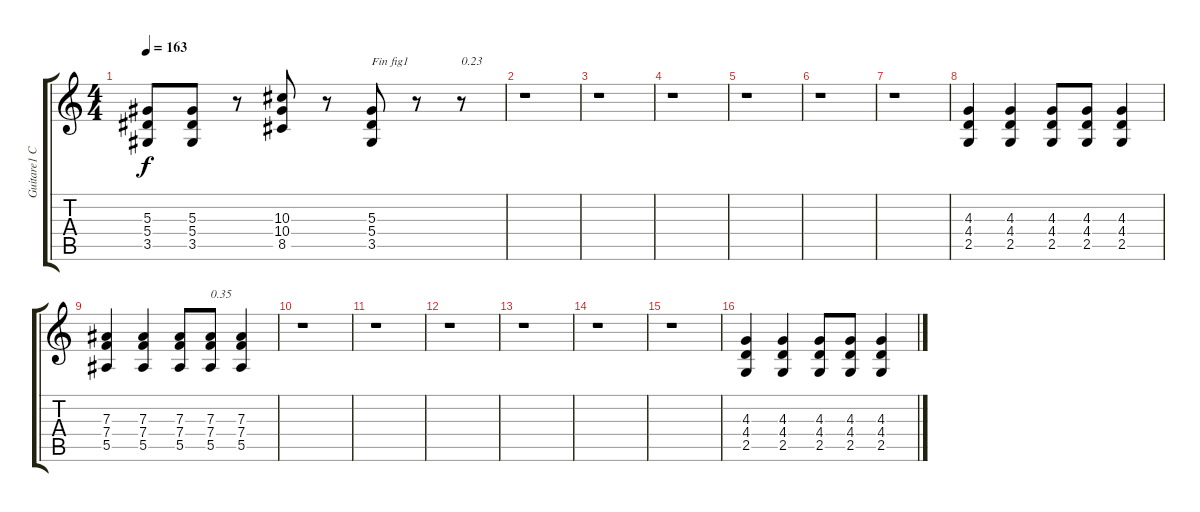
\track ("Guitare1 C" "Guitare1 C") {instrument overdrivenguitar}
\staff {score tabs}
\tuning (C4 G3 Eb3 Bb2 F2 C2) {hide}
\ts (4 4)
\tempo 163
\clef g2
\ks c
(5.3 5.4 3.5).8{dy f} (5.3 5.4 3.5).8 r.8 (10.3 10.4 8.5).8 r.8 (5.3 5.4 3.5).8{txt "Fin fig1"} r.8 r.8{txt "0.23"} |
r.1 |
r.1 |
r.1 |
r.1 |
r.1 |
r.1 |
(4.3 4.4 2.5).4 (4.3 4.4 2.5).4 (4.3 4.4 2.5).8 (4.3 4.4 2.5).8 (4.3 4.4 2.5).4 |
(7.3 7.4 5.5).4 (7.3 7.4 5.5).4 (7.3 7.4 5.5).8 (7.3 7.4 5.5).8{txt "0.35"} (7.3 7.4 5.5).4 |
r.1 |
r.1 |
r.1 |
r.1 |
r.1 |
r.1 |
(4.3 4.4 2.5).4 (4.3 4.4 2.5).4 (4.3 4.4 2.5).8 (4.3 4.4 2.5).8 (4.3 4.4 2.5).4
